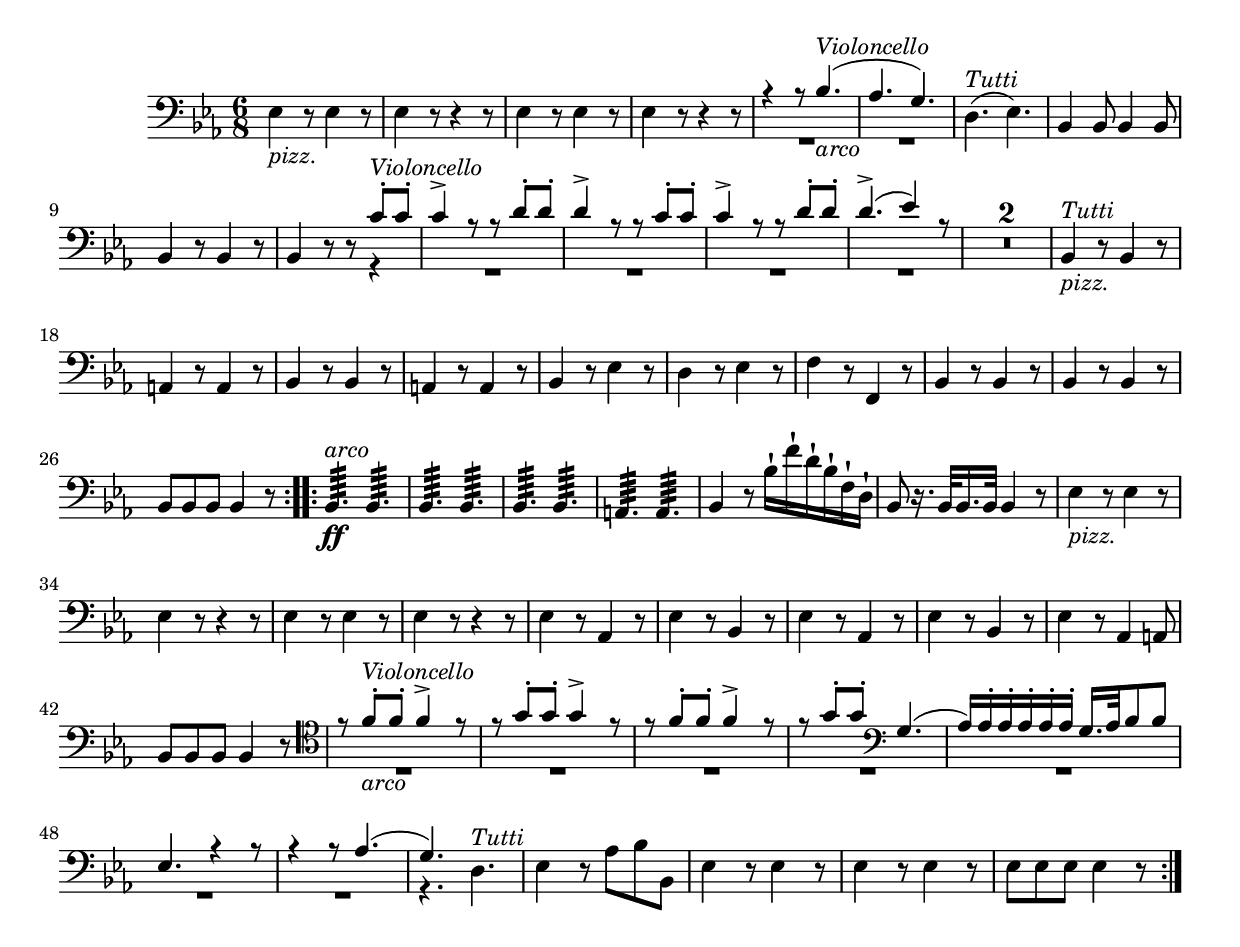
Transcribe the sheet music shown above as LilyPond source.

\version "2.16.0"      %Gossec - Symphonie si bémol
                        %Basse - 2e mvt  
\relative c{
\clef bass
\key ees \major
\time 6/8




ees4_\markup{\italic "pizz."} r8 ees4 r8
ees4 r8 r4 r8
ees4 r8 ees4 r8
ees4 r8 r4 r8
<<\voiceOne {r4 r8 bes'4.(_\markup{\italic "arco"}^\markup{\italic "Violoncello"} | aes g)} \\
\voiceTwo {R2. | R2.}>>
d4.(^\markup{\italic "Tutti"} ees)
bes4 bes8 bes4 bes8
bes4 r8 bes4 r8
bes4 r8 r <<\voiceOne {c'-.^\markup{\italic "Violoncello"} c-. |
c4-> r8 r d-. d-. | d4-> r8 r c-. c-.
c4-> r8 r d-. d-. | d4.->( ees4) r8 } \\
\voiceTwo {r4 | R2. |
R2. | R2. | R2.}>>
\set Score.skipBars = ##t R2. * 2
%
bes,4^\markup{\italic "Tutti"}_\markup{\italic "pizz."} r8 bes4 r8
a4 r8 a4 r8
bes4 r8 bes4 r8
a4 r8 a4 r8
bes4 r8 ees4 r8
d4 r8 ees4 r8
f4 r8 f,4 r8
bes4 r8 bes4 r8
bes4 r8 bes4 r8
bes bes bes bes4 r8 \bar ":|:"
bes4.:64\ff^\markup{\italic "arco"} bes:
bes: bes:
bes: bes:
a: a:
bes4 r8 bes'16-| f'-| d-| bes-| f-| d-|
bes8 r16. bes32 bes16. bes32 bes4 r8
ees4_\markup{\italic "pizz."} r8 ees4 r8
ees4 r8 r4 r8
ees4 r8 ees4 r8
ees4 r8 r4 r8
ees4 r8 aes,4 r8
ees'4 r8 bes4 r8
ees4 r8 aes,4 r8
ees'4 r8 bes4 r8
ees4 r8 aes,4 a8
bes bes bes bes4 r8
\clef tenor <<\voiceOne {r f''-._\markup{\italic "arco"}^\markup{\italic "Violoncello"} f-. f4-> r8 | 
r g-. g-. g4-> r8 | r f-. f-. f4-> r8 | r g-. g-. \clef bass g,4.( | 
aes16) aes-. aes-. aes-. aes-. aes-. g16. aes32 bes8 bes | ees,4. r4 r8 |
r4 r8 aes4.( | g) } \\
\voiceTwo {R2. | R2. | R2. | R2. | 
R2. | R2. | R2. |
r4. } >>
 d^\markup{\italic "Tutti"}
ees4 r8 aes bes bes,
ees4 r8 ees4 r8
ees4 r8 ees4 r8
ees ees ees ees4 r8 \bar ":|" 
}
